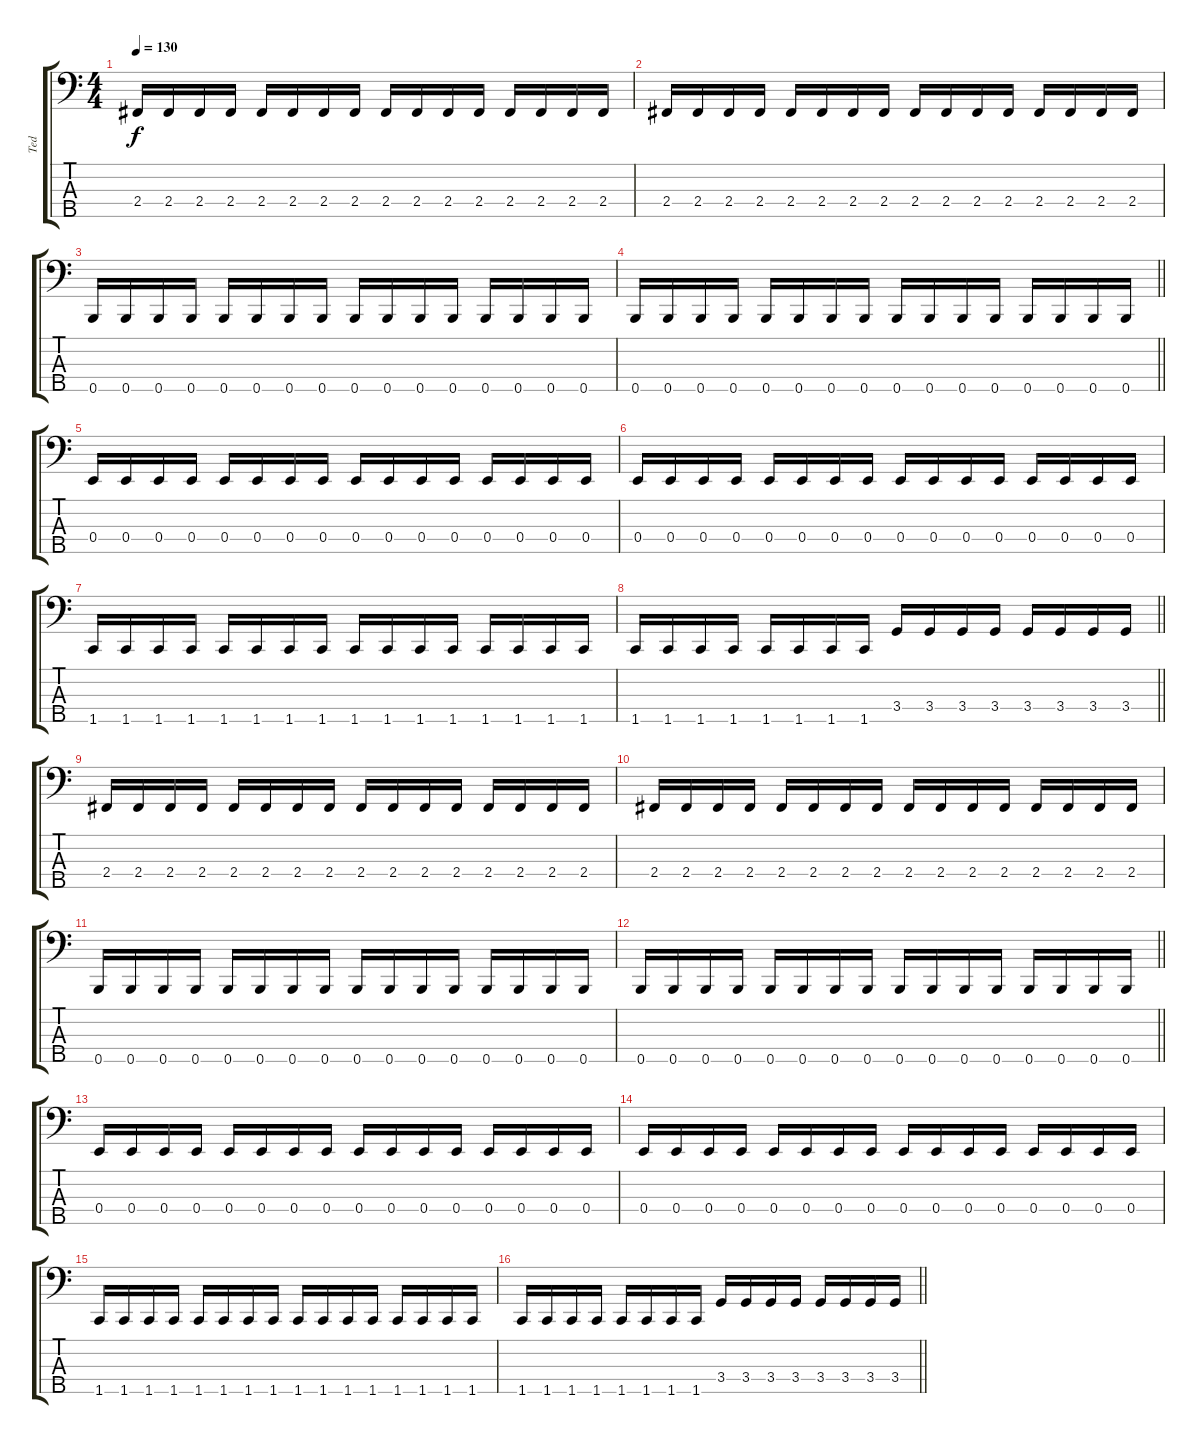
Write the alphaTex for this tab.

\track ("Ted" "Ted") {instrument electricbassfinger}
\staff {score tabs}
\tuning (G2 D2 A1 E1 B0) {hide}
\ts (4 4)
\section ("" "")
\tempo 130
\clef f4
\ks c
2.4.16{dy f} 2.4.16 2.4.16 2.4.16 2.4.16 2.4.16 2.4.16 2.4.16 2.4.16 2.4.16 2.4.16 2.4.16 2.4.16 2.4.16 2.4.16 2.4.16 |
2.4.16 2.4.16 2.4.16 2.4.16 2.4.16 2.4.16 2.4.16 2.4.16 2.4.16 2.4.16 2.4.16 2.4.16 2.4.16 2.4.16 2.4.16 2.4.16 |
0.5.16 0.5.16 0.5.16 0.5.16 0.5.16 0.5.16 0.5.16 0.5.16 0.5.16 0.5.16 0.5.16 0.5.16 0.5.16 0.5.16 0.5.16 0.5.16 |
\barLineRight lightlight
0.5.16 0.5.16 0.5.16 0.5.16 0.5.16 0.5.16 0.5.16 0.5.16 0.5.16 0.5.16 0.5.16 0.5.16 0.5.16 0.5.16 0.5.16 0.5.16 |
\section ("" "")
0.4.16 0.4.16 0.4.16 0.4.16 0.4.16 0.4.16 0.4.16 0.4.16 0.4.16 0.4.16 0.4.16 0.4.16 0.4.16 0.4.16 0.4.16 0.4.16 |
0.4.16 0.4.16 0.4.16 0.4.16 0.4.16 0.4.16 0.4.16 0.4.16 0.4.16 0.4.16 0.4.16 0.4.16 0.4.16 0.4.16 0.4.16 0.4.16 |
1.5.16 1.5.16 1.5.16 1.5.16 1.5.16 1.5.16 1.5.16 1.5.16 1.5.16 1.5.16 1.5.16 1.5.16 1.5.16 1.5.16 1.5.16 1.5.16 |
\barLineRight lightlight
1.5.16 1.5.16 1.5.16 1.5.16 1.5.16 1.5.16 1.5.16 1.5.16 3.4.16 3.4.16 3.4.16 3.4.16 3.4.16 3.4.16 3.4.16 3.4.16 |
\section ("" "")
2.4.16 2.4.16 2.4.16 2.4.16 2.4.16 2.4.16 2.4.16 2.4.16 2.4.16 2.4.16 2.4.16 2.4.16 2.4.16 2.4.16 2.4.16 2.4.16 |
2.4.16 2.4.16 2.4.16 2.4.16 2.4.16 2.4.16 2.4.16 2.4.16 2.4.16 2.4.16 2.4.16 2.4.16 2.4.16 2.4.16 2.4.16 2.4.16 |
0.5.16 0.5.16 0.5.16 0.5.16 0.5.16 0.5.16 0.5.16 0.5.16 0.5.16 0.5.16 0.5.16 0.5.16 0.5.16 0.5.16 0.5.16 0.5.16 |
\barLineRight lightlight
0.5.16 0.5.16 0.5.16 0.5.16 0.5.16 0.5.16 0.5.16 0.5.16 0.5.16 0.5.16 0.5.16 0.5.16 0.5.16 0.5.16 0.5.16 0.5.16 |
\section ("" "")
0.4.16 0.4.16 0.4.16 0.4.16 0.4.16 0.4.16 0.4.16 0.4.16 0.4.16 0.4.16 0.4.16 0.4.16 0.4.16 0.4.16 0.4.16 0.4.16 |
0.4.16 0.4.16 0.4.16 0.4.16 0.4.16 0.4.16 0.4.16 0.4.16 0.4.16 0.4.16 0.4.16 0.4.16 0.4.16 0.4.16 0.4.16 0.4.16 |
1.5.16 1.5.16 1.5.16 1.5.16 1.5.16 1.5.16 1.5.16 1.5.16 1.5.16 1.5.16 1.5.16 1.5.16 1.5.16 1.5.16 1.5.16 1.5.16 |
\barLineRight lightlight
1.5.16 1.5.16 1.5.16 1.5.16 1.5.16 1.5.16 1.5.16 1.5.16 3.4.16 3.4.16 3.4.16 3.4.16 3.4.16 3.4.16 3.4.16 3.4.16
